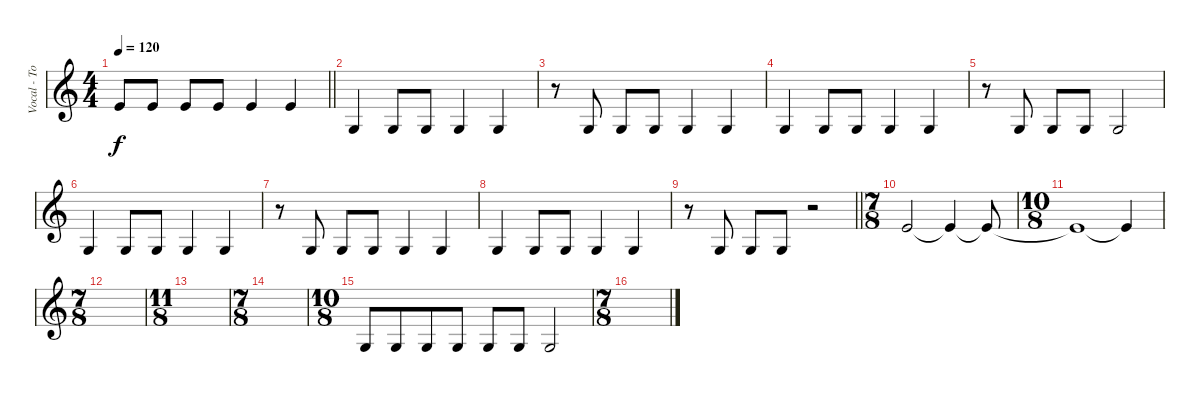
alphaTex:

\track ("Vocal - Tony Martinez" "Vocal - To") {instrument gunshot}
\staff {score}
\tuning (E4 B3 G3 D3 A2 E2) {hide}
\ts (4 4)
\tempo 120
\clef g2
\barLineRight lightlight
\ks c
0.1.8{dy f} 0.1.8 0.1.8 0.1.8 0.1.4 0.1.4 |
0.3.4 0.3.8 0.3.8 0.3.4 0.3.4 |
r.8 0.3.8 0.3.8 0.3.8 0.3.4 0.3.4 |
0.3.4 0.3.8 0.3.8 0.3.4 0.3.4 |
r.8 0.3.8 0.3.8 0.3.8 0.3.2 |
0.3.4 0.3.8 0.3.8 0.3.4 0.3.4 |
r.8 0.3.8 0.3.8 0.3.8 0.3.4 0.3.4 |
0.3.4 0.3.8 0.3.8 0.3.4 0.3.4 |
\barLineRight lightlight
r.8 0.3.8 0.3.8 0.3.8 r.2 |
\ts (7 8)
0.1.2 0.1{t}.4 0.1{t}.8 |
\ts (10 8)
0.1{t}.1 0.1{t}.4 |
\ts (7 8)
|
\ts (11 8)
|
\ts (7 8)
|
\ts (10 8)
0.3.8 0.3.8 0.3.8 0.3.8 0.3.8 0.3.8 0.3.2 |
\ts (7 8)
